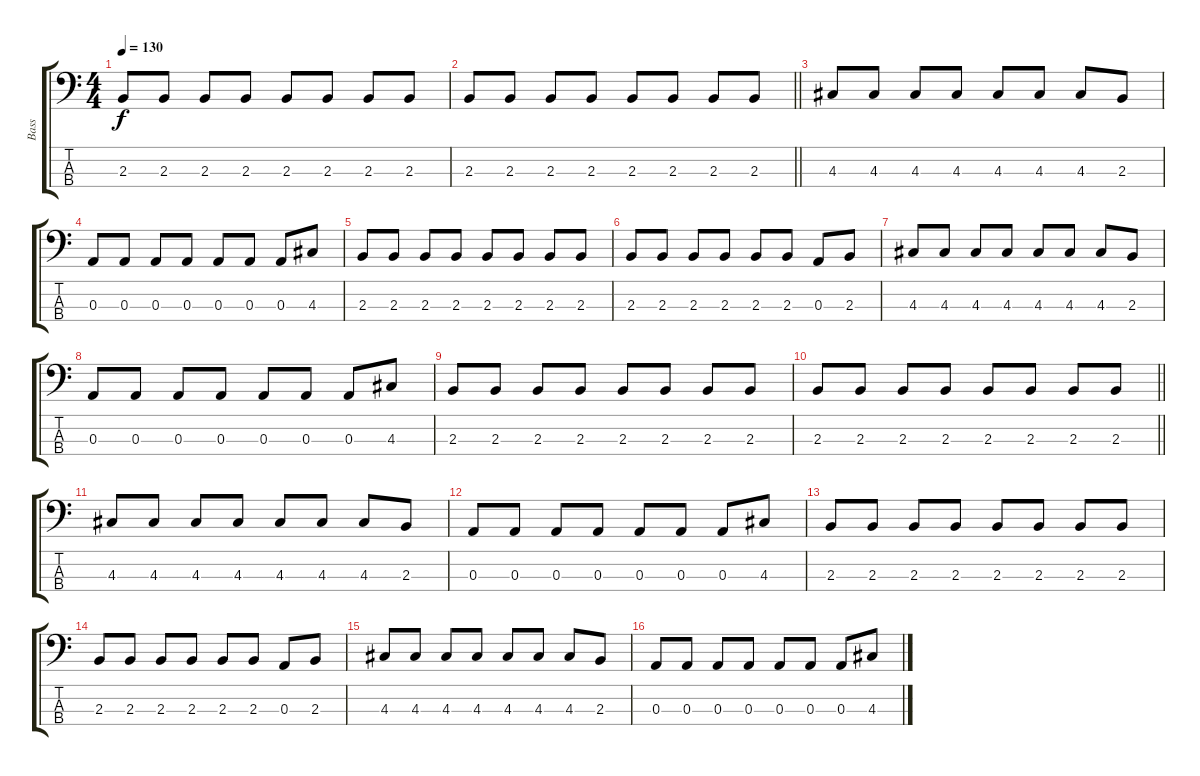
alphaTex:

\track ("Bass" "Bass") {instrument electricbassfinger}
\staff {score tabs}
\tuning (G2 D2 A1 E1) {hide}
\ts (4 4)
\tempo 130
\clef f4
\ks c
2.3.8{dy f} 2.3.8 2.3.8 2.3.8 2.3.8 2.3.8 2.3.8 2.3.8 |
\barLineRight lightlight
2.3.8 2.3.8 2.3.8 2.3.8 2.3.8 2.3.8 2.3.8 2.3.8 |
\section ("" "")
4.3.8 4.3.8 4.3.8 4.3.8 4.3.8 4.3.8 4.3.8 2.3.8 |
0.3.8 0.3.8 0.3.8 0.3.8 0.3.8 0.3.8 0.3.8 4.3.8 |
2.3.8 2.3.8 2.3.8 2.3.8 2.3.8 2.3.8 2.3.8 2.3.8 |
2.3.8 2.3.8 2.3.8 2.3.8 2.3.8 2.3.8 0.3.8 2.3.8 |
4.3.8 4.3.8 4.3.8 4.3.8 4.3.8 4.3.8 4.3.8 2.3.8 |
0.3.8 0.3.8 0.3.8 0.3.8 0.3.8 0.3.8 0.3.8 4.3.8 |
2.3.8 2.3.8 2.3.8 2.3.8 2.3.8 2.3.8 2.3.8 2.3.8 |
\barLineRight lightlight
2.3.8 2.3.8 2.3.8 2.3.8 2.3.8 2.3.8 2.3.8 2.3.8 |
\section ("" "")
4.3.8 4.3.8 4.3.8 4.3.8 4.3.8 4.3.8 4.3.8 2.3.8 |
0.3.8 0.3.8 0.3.8 0.3.8 0.3.8 0.3.8 0.3.8 4.3.8 |
2.3.8 2.3.8 2.3.8 2.3.8 2.3.8 2.3.8 2.3.8 2.3.8 |
2.3.8 2.3.8 2.3.8 2.3.8 2.3.8 2.3.8 0.3.8 2.3.8 |
4.3.8 4.3.8 4.3.8 4.3.8 4.3.8 4.3.8 4.3.8 2.3.8 |
0.3.8 0.3.8 0.3.8 0.3.8 0.3.8 0.3.8 0.3.8 4.3.8
